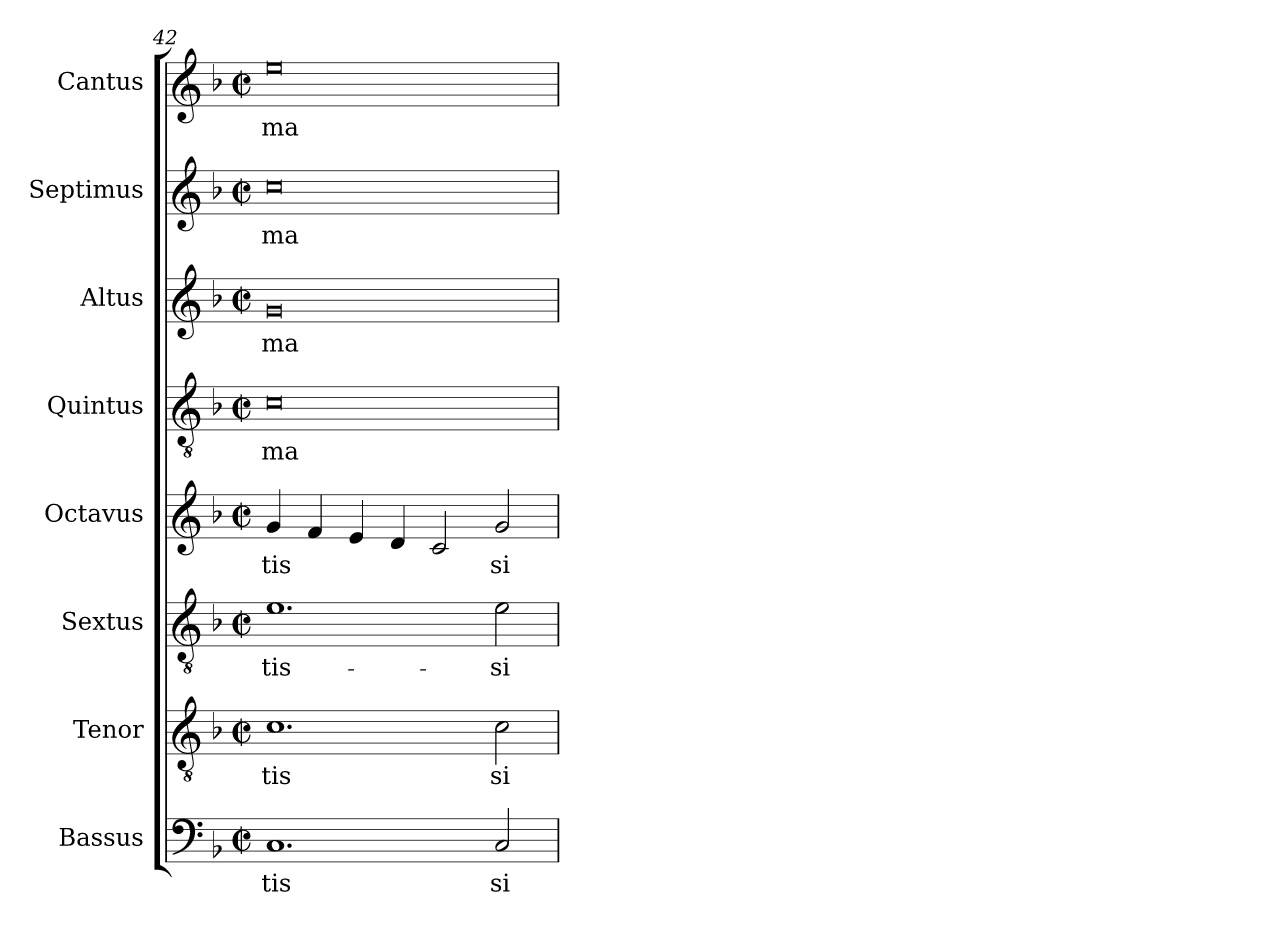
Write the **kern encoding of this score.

**kern	**text	**kern	**text	**kern	**text	**kern	**text	**kern	**text	**kern	**text	**kern	**text	**kern	**text
*part8	*part8	*part7	*part7	*part6	*part6	*part5	*part5	*part4	*part4	*part3	*part3	*part2	*part2	*part1	*part1
*staff8	*staff8	*staff7	*staff7	*staff6	*staff6	*staff5	*staff5	*staff4	*staff4	*staff3	*staff3	*staff2	*staff2	*staff1	*staff1
*I"Bassus	*	*I"Tenor	*	*I"Sextus	*	*I"Octavus	*	*I"Quintus	*	*I"Altus	*	*I"Septimus	*	*I"Cantus	*
*clefF4	*	*clefGv2	*	*clefGv2	*	*clefG2	*	*clefGv2	*	*clefG2	*	*clefG2	*	*clefG2	*
*k[b-]	*	*k[b-]	*	*k[b-]	*	*k[b-]	*	*k[b-]	*	*k[b-]	*	*k[b-]	*	*k[b-]	*
*F:	*	*F:	*	*F:	*	*F:	*	*F:	*	*F:	*	*F:	*	*F:	*
*M2/2	*	*M2/2	*	*M2/2	*	*M2/2	*	*M2/2	*	*M2/2	*	*M2/2	*	*M2/2	*
*met(c|)	*	*met(c|)	*	*met(c|)	*	*met(c|)	*	*met(c|)	*	*met(c|)	*	*met(c|)	*	*met(c|)	*
=42	=42	=42	=42	=42	=42	=42	=42	=42	=42	=42	=42	=42	=42	=42	=42
!	!LO:LY:b:cj	!	!LO:LY:b:cj	!	!LO:LY:b:cj	!	!LO:LY:b	!	!LO:LY:b:cj	!	!LO:LY:b:cj	!	!LO:LY:b:cj	!	!LO:LY:b:cj
1.C	tis	1.c	tis	1.e	-tis-	4g/	tis	0c	-ma	0g	ma	0cc	ma	0ee	ma
.	.	.	.	.	.	4f/	.	.	.	.	.	.	.	.	.
.	.	.	.	.	.	4e/	.	.	.	.	.	.	.	.	.
.	.	.	.	.	.	4d/	.	.	.	.	.	.	.	.	.
.	.	.	.	.	.	2c/	.	.	.	.	.	.	.	.	.
!	!LO:LY:b:cj	!	!LO:LY:b:cj	!	!LO:LY:b:cj	!	!LO:LY:b:cj	!	!	!	!	!	!	!	!
2C/	si	2c\	si	2e\	-si-	2g/	si	.	.	.	.	.	.	.	.
=	=	=	=	=	=	=	=	=	=	=	=	=	=	=	=
*-	*-	*-	*-	*-	*-	*-	*-	*-	*-	*-	*-	*-	*-	*-	*-
